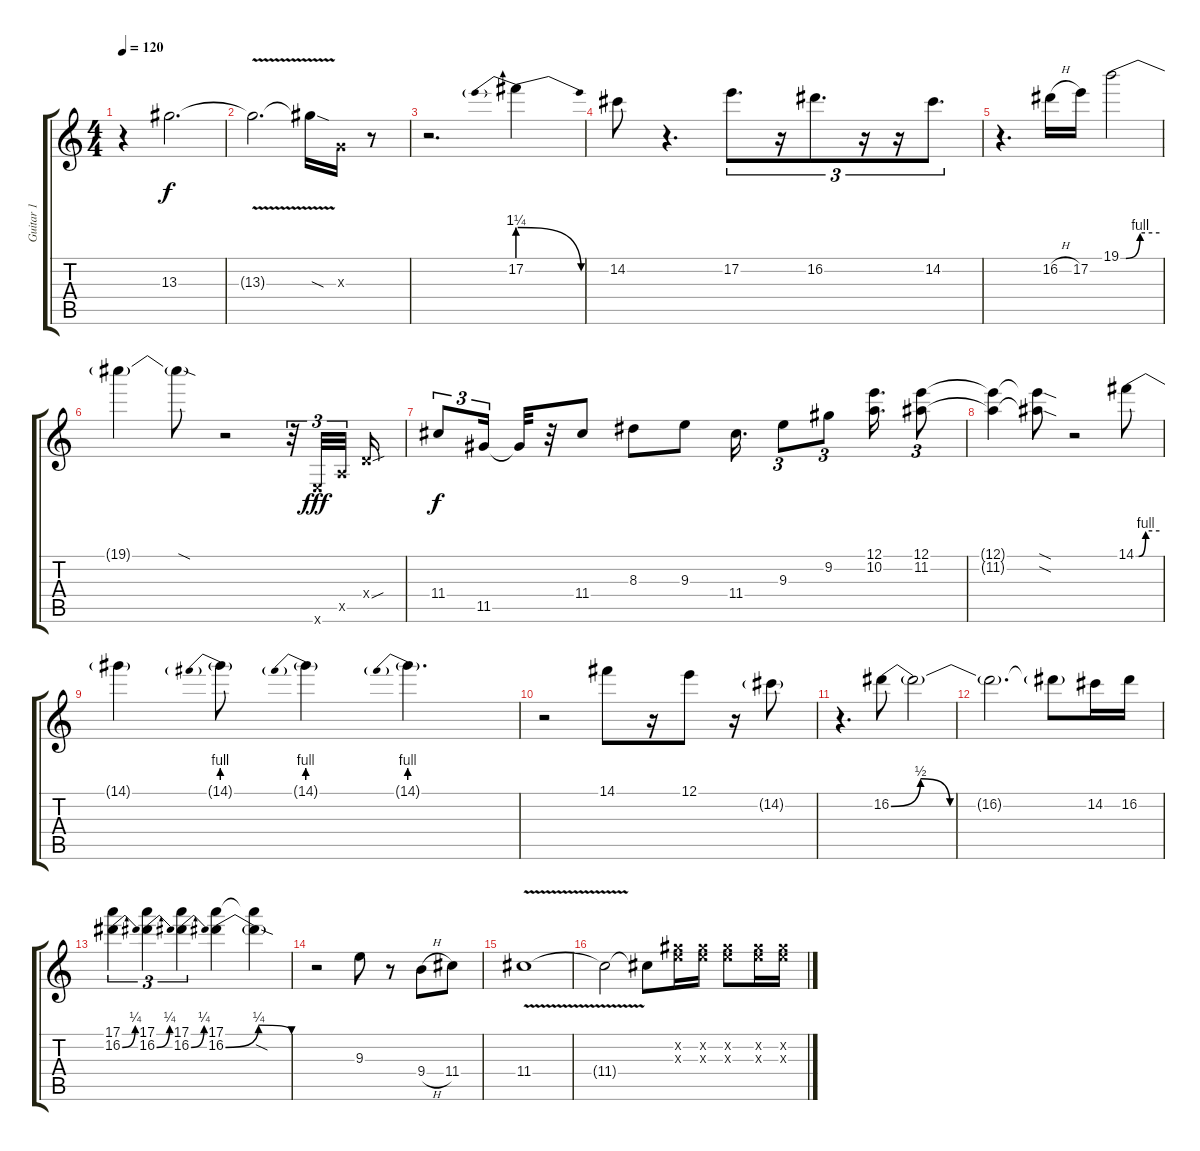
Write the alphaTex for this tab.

\track ("Guitar 1" "Guitar 1") {instrument distortionguitar}
\staff {score tabs}
\tuning (E4 B3 G3 D3 A2 E2) {hide}
\ts (4 4)
\tempo 120
\clef g2
\ks c
r.4{dy f} 13.3.2{d} |
13.3{v t}.2{d} 13.3{sod t}.16 0.3{x}.16 r.8 |
r.2{d} 17.2{be (prebendrelease 0 5 60 0)}.4 |
14.2.8 r.4{d} 17.2.8{d tu (3 2)} r.16{tu (3 2)} 16.2.8{d tu (3 2)} r.16{tu (3 2)} r.16{tu (3 2)} 14.2.8{d tu (3 2)} |
r.4{d} 16.2{h}.16 17.2.16 19.1{be (custom 0 0 8 0 30 4 60 4)}.2 |
19.1{t}.4 19.1{sod t}.8 r.2 r.32{tu (3 2)} 0.6{x}.32{tu (3 2) dy fff} 0.5{x}.32{tu (3 2) beam splitsecondary} 0.4{sou x}.16 |
11.4.8{tu (3 2) dy f} 11.5.16{tu (3 2)} 11.5{t}.32 r.32 11.4.8 8.3.8 9.3.8 11.4.16{d} 9.3.8{tu (3 2)} 9.2.8{tu (3 2)} (12.1 10.2).16{d} (12.1 11.2).8{tu (3 2)} |
(12.1{t} 11.2{t}).4 (12.1{sod t} 11.2{sod t}).8 r.2 14.1{be (custom 0 0 7 0 25 4 60 4)}.8 |
14.1{t}.4 14.1{be (prebend 0 4 60 4) g}.8 14.1{be (prebend 0 4 60 4) g}.4 14.1{be (prebend 0 4 60 4) g}.4{d} |
r.2 14.1.8 r.16 12.1.8 r.16 14.2{g}.8 |
r.4{d} 16.2{be (custom 0 0 9 2 18 0 29 0 60 0)}.8 16.2{t}.2 |
16.2{t}.2{d} 16.2{t}.8 14.2.16 16.2.16 |
(17.1 16.2{be (bend 0 0 60 1)}).4{tu (3 2)} (17.1 16.2{be (bend 0 0 60 1)}).4{tu (3 2)} (17.1 16.2{be (bend 0 0 60 1)}).4{tu (3 2)} (17.1 16.2{be (bendrelease 0 0 13 1 45 1 60 0)}).4 (17.1{t} 16.2{sod t}).4 |
r.2 9.3.8 r.8 9.4{h}.8 11.4.8 |
11.4{v}.1 |
11.4{t}.2 11.4{t}.8 (9.2{x} 9.3{x}).16 (9.2{x} 9.3{x}).16 (9.2{x} 9.3{x}).8 (9.2{x} 9.3{x}).16 (9.2{x} 9.3{x}).16
